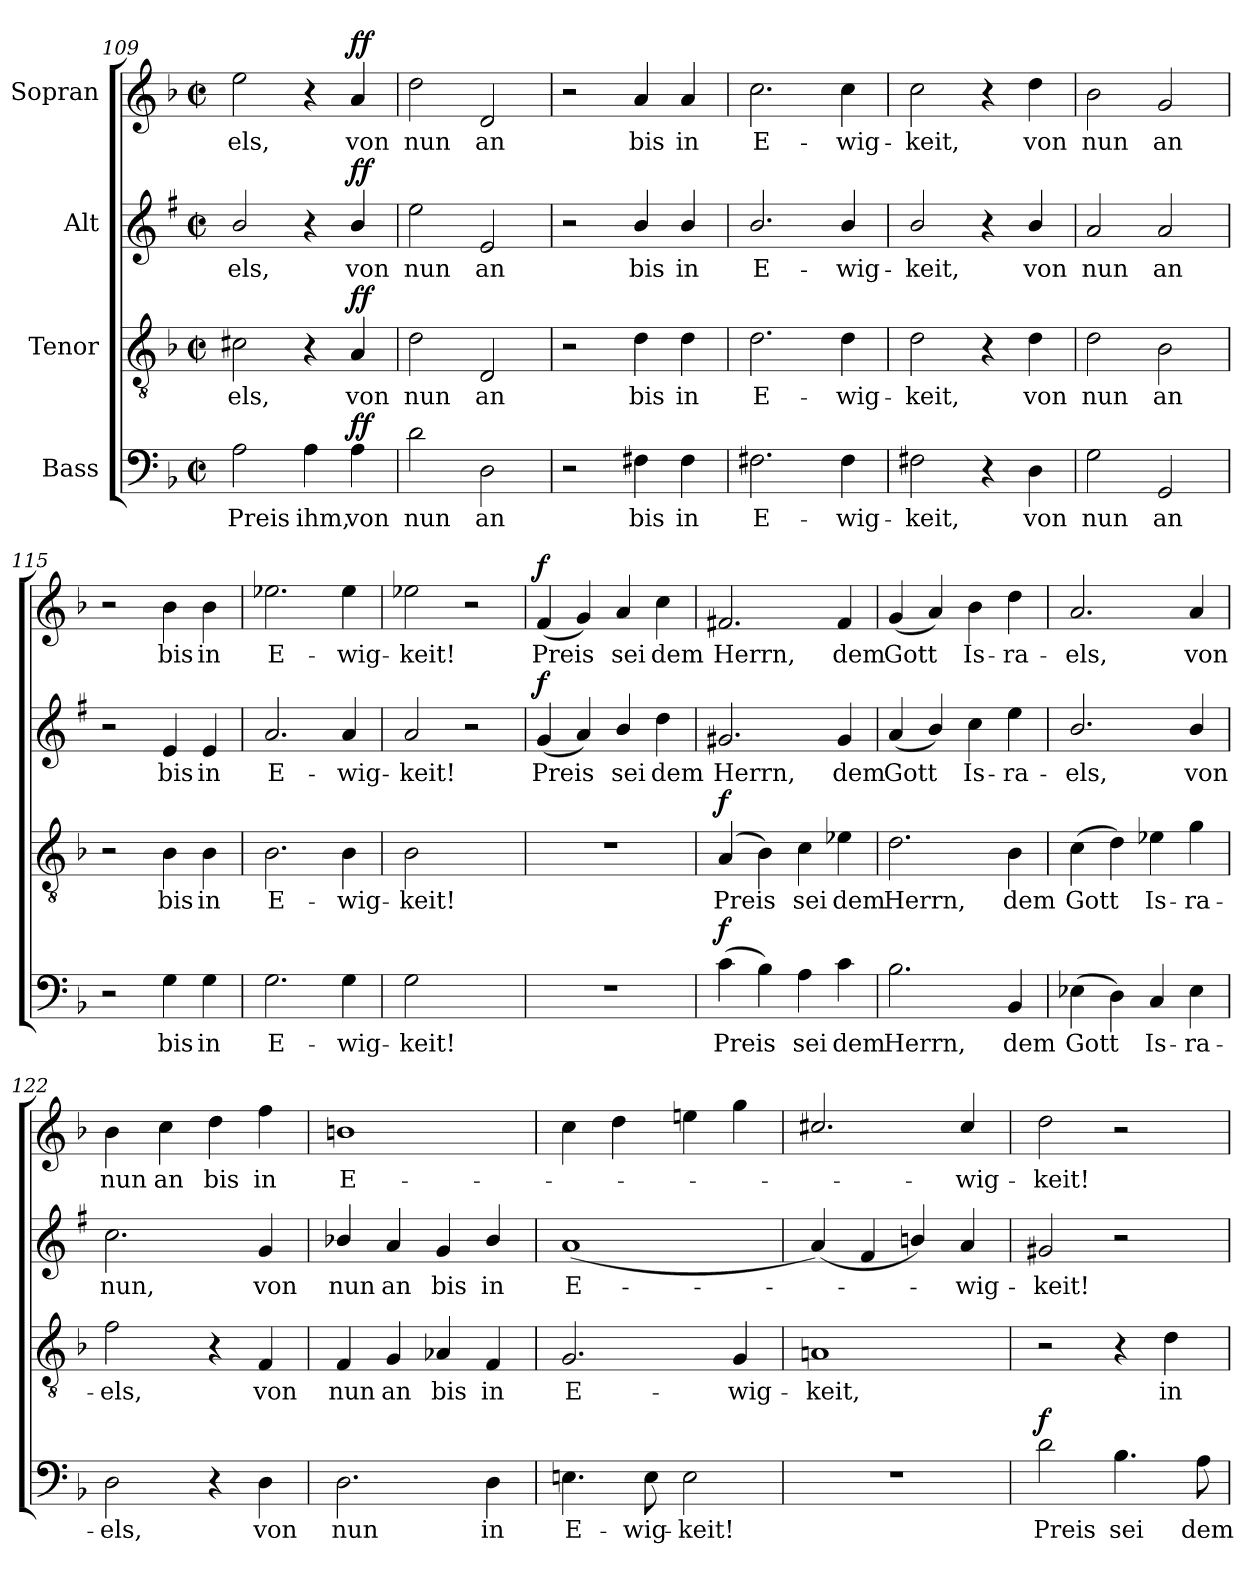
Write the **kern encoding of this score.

**kern	**text	**dynam	**kern	**text	**dynam	**kern	**text	**dynam	**kern	**text	**dynam
*part4	*part4	*part4	*part3	*part3	*part3	*part2	*part2	*part2	*part1	*part1	*part1
*staff4	*staff4	*staff4	*staff3	*staff3	*staff3	*staff2	*staff2	*staff2	*staff1	*staff1	*staff1
*I"Bass	*	*	*I"Tenor	*	*	*I"Alt	*	*	*I"Sopran	*	*
*clefF4	*	*	*clefGv2	*	*	*clefG2	*	*	*clefG2	*	*
*	*	*	*	*	*	*ITrd1c2	*	*	*	*	*
*k[b-]	*	*	*k[b-]	*	*	*k[b-]	*	*	*k[b-]	*	*
*M2/2	*	*	*M2/2	*	*	*M2/2	*	*	*M2/2	*	*
*met(c|)	*	*	*met(c|)	*	*	*met(c|)	*	*	*met(c|)	*	*
=109	=109	=109	=109	=109	=109	=109	=109	=109	=109	=109	=109
2A\	Preis	.	2c#X\	-els,	.	2a/	-els,	.	2ee\	-els,	.
4A\	ihm,	.	4r	.	.	4r	.	.	4r	.	.
!	!	!LO:DY:a	!	!	!LO:DY:a	!	!	!LO:DY:a	!	!	!LO:DY:a
4A\	von	ff	4A/	von	ff	4a/	von	ff	4a/	von	ff
=110	=110	=110	=110	=110	=110	=110	=110	=110	=110	=110	=110
2d\	nun	.	2d\	-nun	.	2dd\	nun	.	2dd\	nun	.
2D\	an	.	2D/	an	.	2d/	an	.	2d/	an	.
=111	=111	=111	=111	=111	=111	=111	=111	=111	=111	=111	=111
2r	.	.	2r	.	.	2r	.	.	2r	.	.
4F#X\	bis	.	4d\	bis	.	4a/	bis	.	4a/	bis	.
4F#\	in	.	4d\	in	.	4a/	in	.	4a/	in	.
=112	=112	=112	=112	=112	=112	=112	=112	=112	=112	=112	=112
2.F#X\	E-	.	2.d\	E-	.	2.a/	E-	.	2.cc\	E-	.
4F#\	-wig-	.	4d\	-wig--	.	4a/	-wig--	.	4cc\	-wig-	.
=113	=113	=113	=113	=113	=113	=113	=113	=113	=113	=113	=113
2F#X\	-keit,	.	2d\	-keit,	.	2a/	-keit,	.	2cc\	-keit,	.
4r	.	.	4r	.	.	4r	.	.	4r	.	.
4D\	von	.	4d\	von	.	4a/	von	.	4dd\	von	.
=114	=114	=114	=114	=114	=114	=114	=114	=114	=114	=114	=114
2G\	nun	.	2d\	nun	.	2g/	nun	.	2b-\	nun	.
2GG/	an	.	2B-\	an	.	2g/	an	.	2g/	an	.
=115	=115	=115	=115	=115	=115	=115	=115	=115	=115	=115	=115
2r	.	.	2r	.	.	2r	.	.	2r	.	.
4G\	bis	.	4B-\	bis	.	4d/	bis	.	4b-\	bis	.
4G\	in	.	4B-\	in	.	4d/	in	.	4b-\	in	.
=116	=116	=116	=116	=116	=116	=116	=116	=116	=116	=116	=116
2.G\	E-	.	2.B-\	E-	.	2.g/	E-	.	2.ee-X\	E-	.
4G\	wig-	.	4B-\	wig-	.	4g/	wig-	.	4ee-\	-wig-	.
=117	=117	=117	=117	=117	=117	=117	=117	=117	=117	=117	=117
2G\	-keit!	.	2B-\	-keit!	.	2g/	-keit!	.	2ee-X\	-keit!	.
2ryy	.	.	2ryy	.	.	2r	.	.	2r	.	.
!!LO:LB:g=z
=118	=118	=118	=118	=118	=118	=118	=118	=118	=118	=118	=118
!	!	!	!	!	!	!	!	!LO:DY:a	!	!	!LO:DY:a
1r	.	.	1r	.	.	(4f/	Preis	f	(4f/	Preis	f
.	.	.	.	.	.	4g/)	.	.	4g/)	.	.
.	.	.	.	.	.	4a/	sei	.	4a/	sei	.
.	.	.	.	.	.	4cc\	dem	.	4cc\	dem	.
=119	=119	=119	=119	=119	=119	=119	=119	=119	=119	=119	=119
!	!	!LO:DY:a	!	!	!LO:DY:a	!	!	!	!	!	!
(4c\	Preis	f	(4A/	Preis	f	2.f#X/	Herrn,	.	2.f#X/	Herrn,	.
4B-\)	.	.	4B-\)	.	.	.	.	.	.	.	.
4A\	sei	.	4c\	sei	.	.	.	.	.	.	.
4c\	dem	.	4e-X\	dem	.	4f#/	dem	.	4f#/	dem	.
=120	=120	=120	=120	=120	=120	=120	=120	=120	=120	=120	=120
2.B-\	Herrn,	.	2.d\	Herrn,	.	(4g/	Gott	.	(4g/	Gott	.
.	.	.	.	.	.	4a/)	.	.	4a/)	.	.
.	.	.	.	.	.	4b-\	Is-	.	4b-\	Is-	.
4BB-/	dem	.	4B-\	dem	.	4dd\	-ra-	.	4dd\	-ra-	.
=121	=121	=121	=121	=121	=121	=121	=121	=121	=121	=121	=121
(4E-X\	Gott	.	(4c\	Gott	.	2.a/	-els,	.	2.a/	-els,	.
4D\)	.	.	4d\)	.	.	.	.	.	.	.	.
4C/	Is-	.	4e-X\	Is-	.	.	.	.	.	.	.
4E-\	-ra-	.	4g\	-ra-	.	4a/	von	.	4a/	von	.
=122	=122	=122	=122	=122	=122	=122	=122	=122	=122	=122	=122
2D\	-els,	.	2f\	-els,	.	2.b-\	nun,	.	4b-\	nun	.
.	.	.	.	.	.	.	.	.	4cc\	an	.
4r	.	.	4r	.	.	.	.	.	4dd\	bis	.
4D\	von	.	4F/	von	.	4f/	von	.	4ff\	in	.
=123	=123	=123	=123	=123	=123	=123	=123	=123	=123	=123	=123
2.D\	nun	.	4F/	nun	.	4a-X/	nun	.	1bn	E-	.
.	.	.	4G/	an	.	4g/	an	.	.	.	.
.	.	.	4A-X/	bis	.	4f/	bis	.	.	.	.
4D\	in	.	4F/	in	.	4a-/	in	.	.	.	.
!!LO:LB:g=z
=124	=124	=124	=124	=124	=124	=124	=124	=124	=124	=124	=124
4.En\	E-	.	2.G/	E-	.	(1g	E-	.	4cc\	.	.
.	.	.	.	.	.	.	.	.	4dd\	.	.
8E\	-wig-	.	.	.	.	.	.	.	.	.	.
2E\	-keit!	.	.	.	.	.	.	.	4een\	.	.
.	.	.	4G/	-wig-	.	.	.	.	4gg\	.	.
=125	=125	=125	=125	=125	=125	=125	=125	=125	=125	=125	=125
1r	.	.	1An	-keit,	.	(4g/)	.	.	2.cc#X/	.	.
.	.	.	.	.	.	4e/	.	.	.	.	.
.	.	.	.	.	.	4an/)	.	.	.	.	.
.	.	.	.	.	.	4g/	wig-	.	4cc#/	-wig-	.
=126	=126	=126	=126	=126	=126	=126	=126	=126	=126	=126	=126
!	!	!LO:DY:a	!	!	!	!	!	!	!	!	!
2d\	Preis	f	2r	.	.	2f#X/	-keit!	.	2dd\	-keit!	.
4.B-\	sei	.	4r	.	.	2r	.	.	2r	.	.
.	.	.	4d\	in	.	.	.	.	.	.	.
8A\	dem	.	.	.	.	.	.	.	.	.	.
=	=	=	=	=	=	=	=	=	=	=	=
*-	*-	*-	*-	*-	*-	*-	*-	*-	*-	*-	*-
